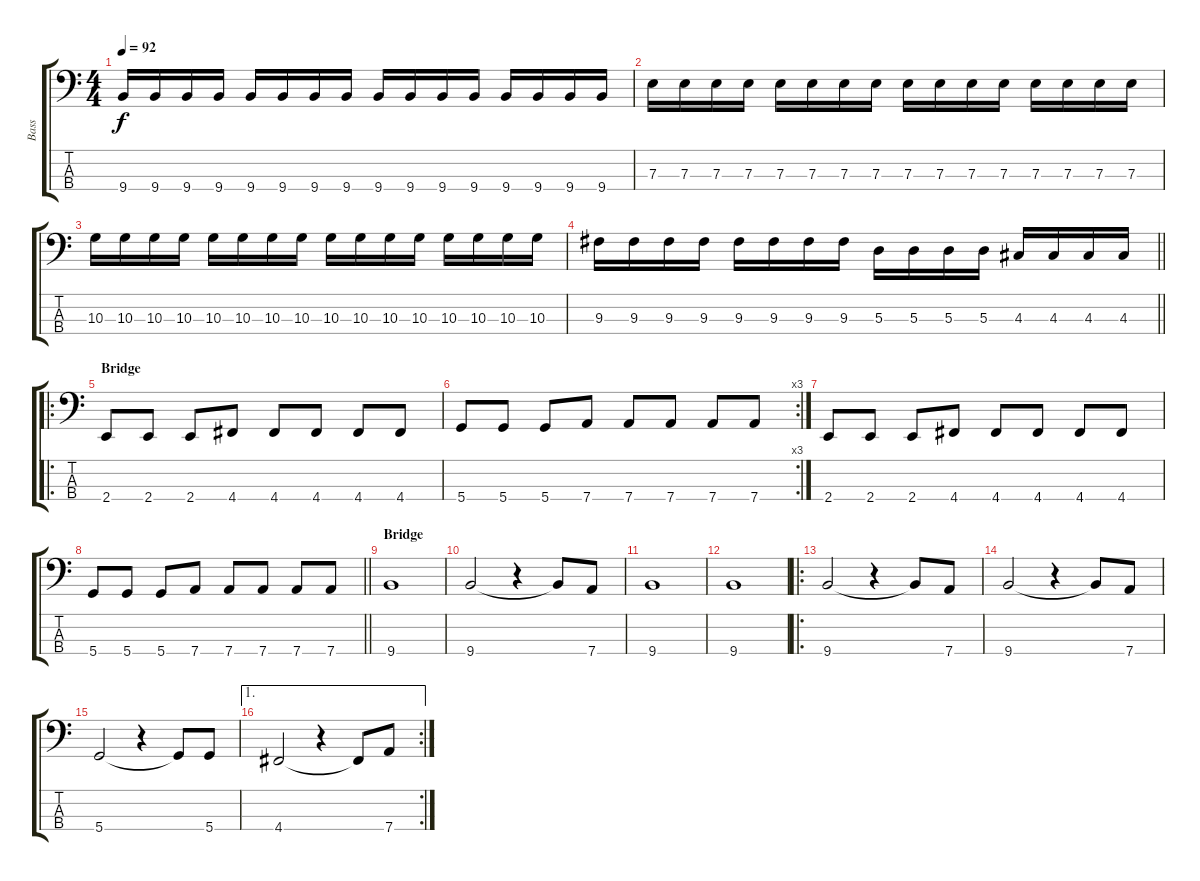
\track ("Bass" "Bass") {instrument electricbassfinger}
\staff {score tabs}
\tuning (G2 D2 A1 D1) {hide}
\ts (4 4)
\tempo 92
\clef f4
\ks c
9.4.16{dy f} 9.4.16 9.4.16 9.4.16 9.4.16 9.4.16 9.4.16 9.4.16 9.4.16 9.4.16 9.4.16 9.4.16 9.4.16 9.4.16 9.4.16 9.4.16 |
7.3.16 7.3.16 7.3.16 7.3.16 7.3.16 7.3.16 7.3.16 7.3.16 7.3.16 7.3.16 7.3.16 7.3.16 7.3.16 7.3.16 7.3.16 7.3.16 |
10.3.16 10.3.16 10.3.16 10.3.16 10.3.16 10.3.16 10.3.16 10.3.16 10.3.16 10.3.16 10.3.16 10.3.16 10.3.16 10.3.16 10.3.16 10.3.16 |
\barLineRight lightlight
9.3.16 9.3.16 9.3.16 9.3.16 9.3.16 9.3.16 9.3.16 9.3.16 5.3.16 5.3.16 5.3.16 5.3.16 4.3.16 4.3.16 4.3.16 4.3.16 |
\ro
\section ("" "Bridge")
2.4.8 2.4.8 2.4.8 4.4.8 4.4.8 4.4.8 4.4.8 4.4.8 |
\rc 3
5.4.8 5.4.8 5.4.8 7.4.8 7.4.8 7.4.8 7.4.8 7.4.8 |
2.4.8 2.4.8 2.4.8 4.4.8 4.4.8 4.4.8 4.4.8 4.4.8 |
\barLineRight lightlight
5.4.8 5.4.8 5.4.8 7.4.8 7.4.8 7.4.8 7.4.8 7.4.8 |
\section ("" "Bridge")
9.4.1 |
9.4.2 r.4 9.4{t}.8 7.4.8 |
9.4.1 |
9.4.1 |
\ro
9.4.2 r.4 9.4{t}.8 7.4.8 |
9.4.2 r.4 9.4{t}.8 7.4.8 |
5.4.2 r.4 5.4{t}.8 5.4.8 |
\ae 1
\rc 2
4.4.2 r.4 4.4{t}.8 7.4.8
